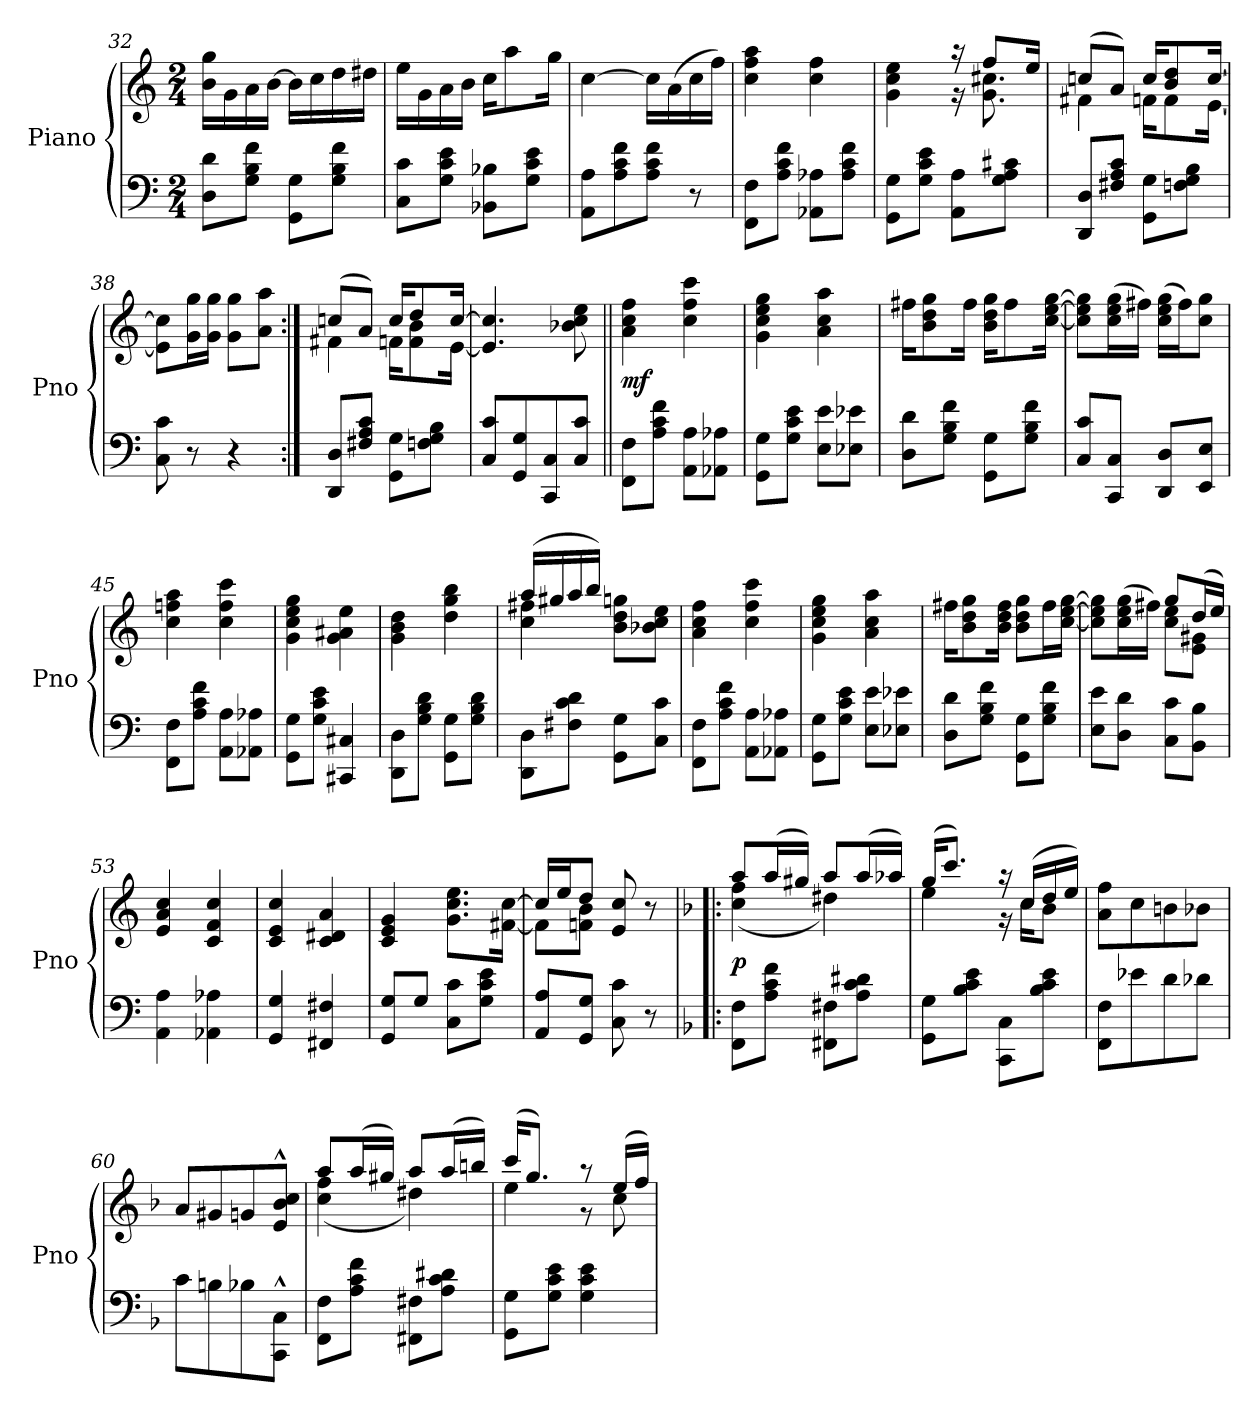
**kern	**kern	**dynam
*part1	*part1	*part1
*staff2	*staff1	*staff1/2
*I"Piano	*	*
*I'Pno	*	*
*clefF4	*clefG2	*
*k[]	*k[]	*
*M2/4	*M2/4	*
=32	=32	=32
8D 8dL	16b\ 16gg\LL	.
.	16g\	.
8G 8B 8fJ	16a\	.
.	[16b\JJ	.
8GG 8GL	16bLL]	.
.	16cc	.
8G 8B 8fJ	16dd	.
.	16dd#XJJ	.
=33	=33	=33
8C 8cL	16eeLL	.
.	16g	.
8G 8c 8eJ	16a	.
.	16bJJ	.
8BB-X 8B-XL	16ccKL	.
.	8aa	.
8G 8c 8eJ	.	.
.	16ggJk	.
=34	=34	=34
8AA 8AL	[4cc	.
8A 8c 8f	.	.
8A 8c 8fJ	16ccLL]	.
.	(16a	.
8r	16cc	.
.	16ffJJ)	.
=35	=35	=35
8FF 8FL	4cc 4ff 4aa	.
8A 8c 8fJ	.	.
8AA-X 8A-XL	4cc 4ff	.
8A- 8c 8fJ	.	.
=36	=36	=36
*	*^	*
8GG 8GL	4ryy	4g 4cc 4ee	.
8G 8c 8eJ	.	.	.
8AA 8AL	16r	16r	.
.	8ffL	8.g 8.cc#X	.
8G 8A 8c#XJ	.	.	.
.	16eeJk	.	.
=37	=37	=37	=37
8DD 8DL	(8ccnL	4f#X	.
8F#X 8A 8cJ	8aJ)	.	.
8GG 8GL	16ccKL	16fnKL	.
.	8b 8dd	8f	.
8Fn 8G 8BJ	.	.	.
.	[16ccJk	[16eJk	.
*	*v	*v	*
=38	=38	=38
8C 8c	8e] 8cc]L	.
8r	16g 16ggL	.
.	16g 16ggJJ	.
4r	8g 8ggL	.
.	8a 8aaJ	.
=39:|!	=39:|!	=39:|!
*	*^	*
8DD 8DL	(8ccnL	4f#X	.
8F#X 8A 8cJ	8aJ)	.	.
8GG 8GL	16ccKL	16fnKL	.
.	8dd	8f 8b	.
8Fn 8G 8BJ	.	.	.
.	[16ccJk	[16eJk	.
*	*v	*v	*
=40	=40	=40
8C 8cL	4.e] 4.cc]	.
8GG 8G	.	.
8CC 8C	.	.
8C 8cJ	8b-X 8cc 8ee	.
=41||	=41||	=41||
8FF 8FL	4a 4cc 4ff	mf
8A 8c 8fJ	.	.
8AA 8AL	4cc 4ff 4ccc	.
8AA-X 8A-XJ	.	.
=42	=42	=42
8GG 8GL	4g 4cc 4ee 4gg	.
8G 8c 8eJ	.	.
8E 8eL	4a 4cc 4aa	.
8E-X 8e-XJ	.	.
=43	=43	=43
8D 8dL	16ff#XKL	.
.	8b 8dd 8gg	.
8G 8B 8fJ	.	.
.	16ff#Jk	.
8GG 8GL	16b 16dd 16ggKL	.
.	8ff#	.
8G 8B 8fJ	.	.
.	[16cc [16ee [16ggJk	.
=44	=44	=44
8C 8cL	8cc] 8ee] 8gg]L	.
8CC 8CJ	(16cc 16ee 16ggL	.
.	16ff#XJJ)	.
8DD 8DL	(16cc 16ee 16ggLL	.
.	16ff#J)	.
8EE 8EJ	8cc 8ggJ	.
=45	=45	=45
8FF 8FL	4cc 4ffn 4aa	.
8A 8c 8fJ	.	.
8AA 8AL	4cc 4ff 4ccc	.
8AA-X 8A-XJ	.	.
=46	=46	=46
8GG 8GL	4g 4cc 4ee 4gg	.
8G 8c 8eJ	.	.
4CC#X 4C#X	4g 4a#X 4ee	.
=47	=47	=47
8DD 8DL	4g 4b 4dd	.
8G 8B 8dJ	.	.
8GG 8GL	4dd 4gg 4bb	.
8G 8B 8dJ	.	.
=48	=48	=48
*	*^	*
8DD 8DL	(16aaLL	4cc 4ff#X	.
.	16gg#X	.	.
8F#X 8c 8dJ	16aa	.	.
.	16bbJJ)	.	.
8GG 8GL	4ryy	8b 8dd 8ggnL	.
8C 8cJ	.	8b-X 8cc 8eeJ	.
*	*v	*v	*
=49	=49	=49
8FF 8FL	4a 4cc 4ff	.
8A 8c 8fJ	.	.
8AA 8AL	4cc 4ff 4ccc	.
8AA-X 8A-XJ	.	.
=50	=50	=50
8GG 8GL	4g 4cc 4ee 4gg	.
8G 8c 8eJ	.	.
8E 8eL	4a 4cc 4aa	.
8E-X 8e-XJ	.	.
=51	=51	=51
8D 8dL	16ff#XKL	.
.	8b 8dd 8gg	.
8G 8B 8fJ	.	.
.	16b 16dd 16ff#Jk	.
8GG 8GL	8b 8dd 8ggL	.
8G 8B 8fJ	16ff#L	.
.	[16cc [16ee [16ggJJ	.
=52	=52	=52
*	*^	*
8E 8eL	4ryy	8cc] 8ee] 8gg]L	.
8D 8dJ	.	(16cc 16ee 16ggL	.
.	.	16ff#XJJ)	.
8C 8cL	8ggL	8cc 8eeL	.
8BB 8BJ	(16ddL	8e 8g#XJ	.
.	16eeJJ)	.	.
*	*v	*v	*
=53	=53	=53
4AA 4A	4e 4a 4cc	.
4AA-X 4A-X	4c 4f 4cc	.
=54	=54	=54
4GG 4G	4c 4e 4cc	.
4FF#X 4F#X	4c 4d#X 4a	.
=55	=55	=55
8GG/ 8G/L	4c 4e 4g	.
8G/J	.	.
8C 8cL	8.g 8.cc 8.eeL	.
8G 8c 8eJ	.	.
.	[16f#X [16ccJk	.
=56	=56	=56
*	*^	*
8AA/ 8A/L	16ccLL]	8f#L]	.
.	16eeJ	.	.
8GG/ 8G/J	8ddJ	8fn 8bJ	.
8C 8c	8e 8cc	4ryy	.
8r	8r	.	.
=57!|:	=57!|:	=57!|:	=57!|:
*k[b-]	*k[b-]	*	*
8FF 8FL	8aaL	(4cc 4ff	p
8A 8c 8fJ	(16aaL	.	.
.	16gg#XJJ)	.	.
8FF#X 8F#XL	8aaL	4dd#X)	.
8A 8c 8d#XJ	(16aaL	.	.
.	16aa-XJJ)	.	.
=58	=58	=58	=58
8GG 8GL	(16ggKL	4ee	.
.	8.cccJ)	.	.
8B- 8c 8eJ	.	.	.
8CC 8CL	16r	16r	.
.	(16ccLL	16ccKL	.
8B- 8c 8eJ	16dd	8b-J	.
.	16eeJJ)	.	.
*	*v	*v	*
=59	=59	=59
8FF 8FL	8a 8ffL	.
8e-X	8cc	.
8d	8bn	.
8d-XJ	8b-XJ	.
=60	=60	=60
8c\L	8aL	.
8Bn\	8g#X	.
8B-X\	8gn	.
8CC^^\ 8C^^\J	8e^^ 8b-^^ 8cc^^J	.
=61	=61	=61
*	*^	*
8FF 8FL	8aaL	(4cc 4ff	.
8A 8c 8fJ	(16aaL	.	.
.	16gg#XJJ)	.	.
8FF#X 8F#XL	8aaL	4dd#X)	.
8A 8c 8d#XJ	(16aaL	.	.
.	16bbnJJ)	.	.
=62	=62	=62	=62
8GG 8GL	(16cccKL	4ee	.
.	8.ggJ)	.	.
8G 8c 8eJ	.	.	.
4G 4c 4e	8r	8r	.
.	(16eeLL	8cc	.
.	16ffJJ)	.	.
*	*v	*v	*
=	=	=
*-	*-	*-
